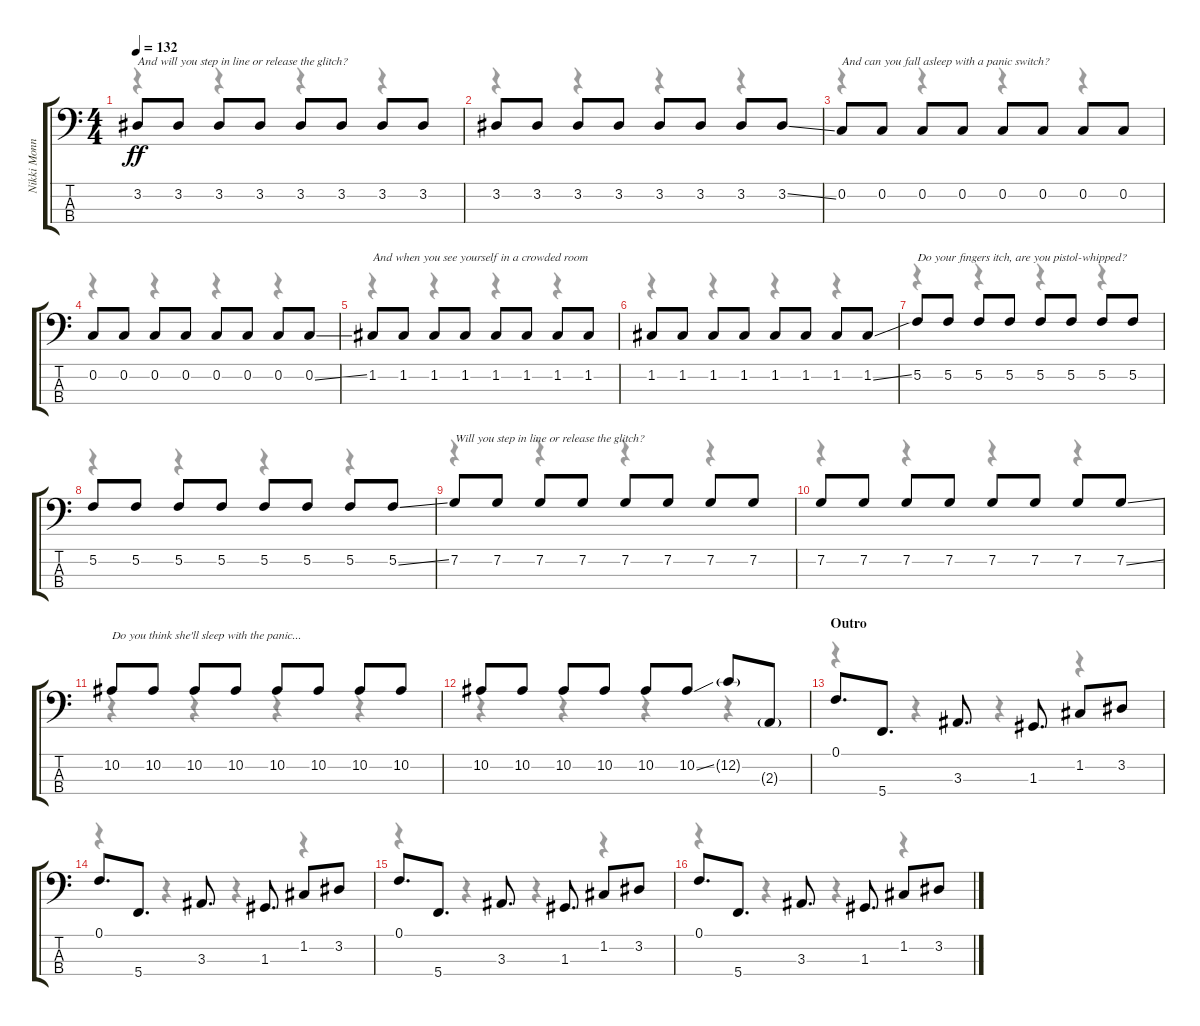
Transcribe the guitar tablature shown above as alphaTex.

\track ("Nikki Monninger" "Nikki Monn") {instrument electricbassfinger}
\staff {score tabs}
\tuning (F2 C2 G1 C1) {hide}
\voice
\ts (4 4)
\tempo 132
\clef f4
\ks c
3.2.8{txt "And will you step in line or release the glitch?" dy ff} 3.2.8 3.2.8 3.2.8 3.2.8 3.2.8 3.2.8 3.2.8 |
3.2.8 3.2.8 3.2.8 3.2.8 3.2.8 3.2.8 3.2.8 3.2{ss}.8 |
0.2.8{txt "And can you fall asleep with a panic switch?"} 0.2.8 0.2.8 0.2.8 0.2.8 0.2.8 0.2.8 0.2.8 |
0.2.8 0.2.8 0.2.8 0.2.8 0.2.8 0.2.8 0.2.8 0.2{ss}.8 |
1.2.8{txt "And when you see yourself in a crowded room"} 1.2.8 1.2.8 1.2.8 1.2.8 1.2.8 1.2.8 1.2.8 |
1.2.8 1.2.8 1.2.8 1.2.8 1.2.8 1.2.8 1.2.8 1.2{ss}.8 |
5.2.8{txt "Do your fingers itch, are you pistol-whipped?"} 5.2.8 5.2.8 5.2.8 5.2.8 5.2.8 5.2.8 5.2.8 |
5.2.8 5.2.8 5.2.8 5.2.8 5.2.8 5.2.8 5.2.8 5.2{ss}.8 |
7.2.8{txt "Will you step in line or release the glitch?"} 7.2.8 7.2.8 7.2.8 7.2.8 7.2.8 7.2.8 7.2.8 |
7.2.8 7.2.8 7.2.8 7.2.8 7.2.8 7.2.8 7.2.8 7.2{ss}.8 |
10.2.8{txt "Do you think she'll sleep with the panic..."} 10.2.8 10.2.8 10.2.8 10.2.8 10.2.8 10.2.8 10.2.8 |
10.2.8 10.2.8 10.2.8 10.2.8 10.2.8 10.2{ss}.8 12.2{g}.8 2.3{g}.8 |
\section ("" "Outro")
0.1.8{d} 5.4.8{d} 3.3.8{d} 1.3.8{d} 1.2.8 3.2.8 |
0.1.8{d} 5.4.8{d} 3.3.8{d} 1.3.8{d} 1.2.8 3.2.8 |
0.1.8{d} 5.4.8{d} 3.3.8{d} 1.3.8{d} 1.2.8 3.2.8 |
0.1.8{d} 5.4.8{d} 3.3.8{d} 1.3.8{d} 1.2.8 3.2.8
\voice
\clef f4
\ottava regular
\simile none
\ks c
r.4{dy f} r.4 r.4 r.4 |
r.4 r.4 r.4 r.4 |
r.4 r.4 r.4 r.4 |
r.4 r.4 r.4 r.4 |
r.4 r.4 r.4 r.4 |
r.4 r.4 r.4 r.4 |
r.4 r.4 r.4 r.4 |
r.4 r.4 r.4 r.4 |
r.4 r.4 r.4 r.4 |
r.4 r.4 r.4 r.4 |
r.4 r.4 r.4 r.4 |
r.4 r.4 r.4 r.4 |
r.4 r.4 r.4 r.4 |
r.4 r.4 r.4 r.4 |
r.4 r.4 r.4 r.4 |
r.4 r.4 r.4 r.4
